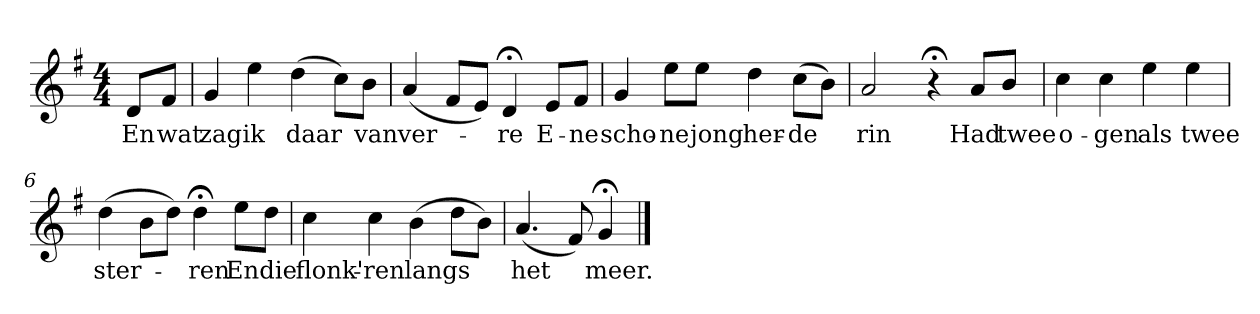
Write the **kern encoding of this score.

**kern	**text
*part1	*part1
*staff1	*staff1
*k[f#]	*
*G:	*
*M4/4	*
*MM120	*
=	=
8dL	En
8f#J	wat
=1	=1
4g	zag
4ee	ik
(4dd	daar
8ccL)	.
8bJ	van
=2	=2
(4a	ver-
8f#L	.
8eJ)	.
4d;<	-re
8eL	E-
8f#J	-ne
=3	=3
4g	scho-
8eeL	-ne
8eeJ	jong
4dd	her-
(8ccL	-de
8bJ)	.
=4	=4
2a	rin
4r;<	.
8aL	Had
8bJ	twee
=5	=5
4cc	o-
4cc	-gen
4ee	als
4ee	twee
=6	=6
(4dd	ster-
8bL	.
8ddJ)	.
4dd;<	-ren
8eeL	En
8ddJ	die
=7	=7
4cc	flonk'-
4cc	-ren
(4b	langs
8ddL	.
8bJ)	.
=8	=8
(4.a	het
8f#)	.
4g;<	meer.
==	==
*-	*-
